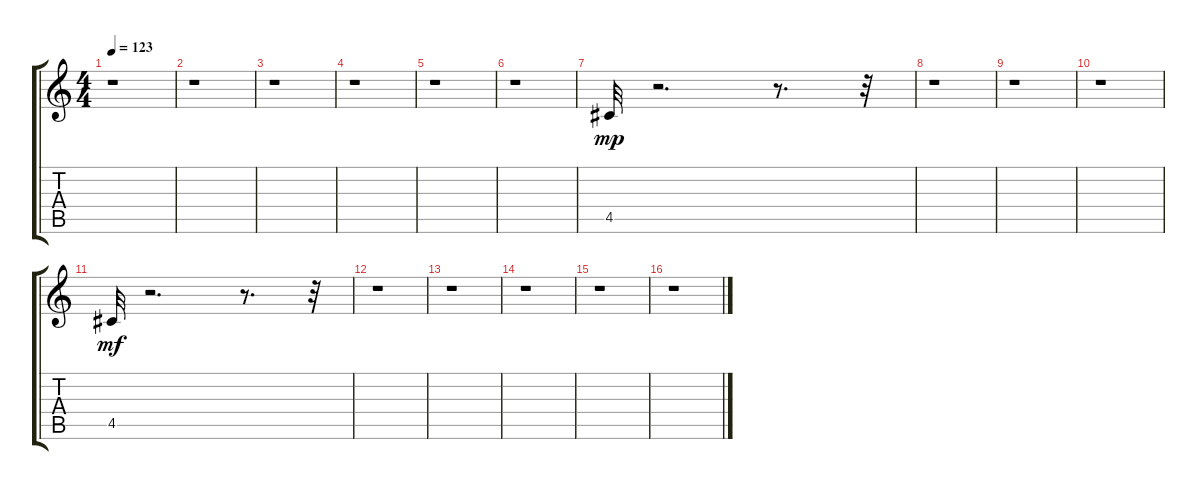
\track "" {instrument electricguitarclean}
\staff {score tabs}
\tuning (E4 B3 G3 D3 A2 E2) {hide}
\ts (4 4)
\tempo 123
\clef g2
\ks c
r.1{dy mp} |
r.1 |
r.1 |
r.1 |
r.1 |
r.1 |
4.5.32 r.2{d} r.8{d} r.32 |
r.1 |
r.1 |
r.1 |
4.5.32{dy mf} r.2{d} r.8{d} r.32 |
r.1 |
r.1 |
r.1 |
r.1 |
r.1
